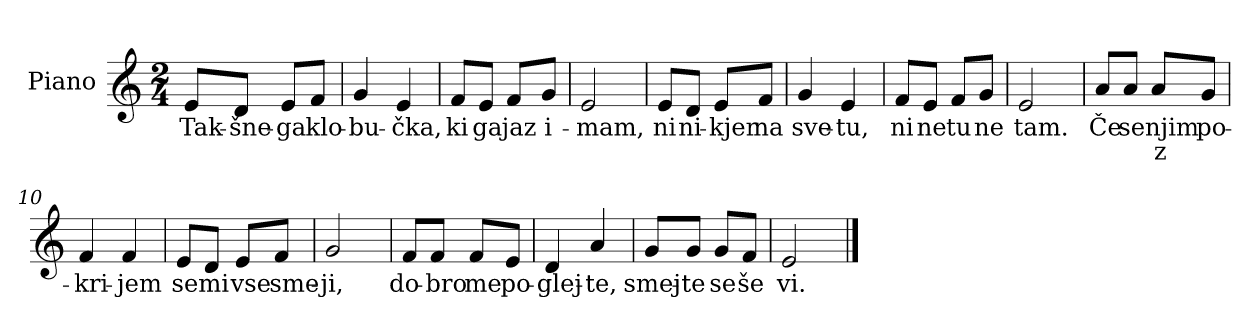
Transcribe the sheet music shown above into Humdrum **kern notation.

**kern	**text	**text
*part1	*part1	*part1
*staff1	*staff1	*staff1
*I"Piano	*	*
*I'Pno.	*	*
*clefG2	*	*
*k[]	*	*
*M2/4	*	*
=1	=1	=1
!	!LO:LY:b	!
8e/L	Tak-	.
!	!LO:LY:b	!
8d/J	-šne-	.
!	!LO:LY:b	!
8e/L	-ga	.
!	!LO:LY:b	!
8f/J	klo-	.
=2	=2	=2
!	!LO:LY:b	!
4g/	-bu-	.
!	!LO:LY:b	!
4e/	-čka,	.
=3	=3	=3
!	!LO:LY:b	!
8f/L	ki	.
!	!LO:LY:b	!
8e/J	ga	.
!	!LO:LY:b	!
8f/L	jaz	.
!	!LO:LY:b	!
8g/J	i-	.
=4	=4	=4
!	!LO:LY:b	!
2e/	-mam,	.
=5	=5	=5
!	!LO:LY:b	!
8e/L	ni	.
!	!LO:LY:b	!
8d/J	ni-	.
!	!LO:LY:b	!
8e/L	-kjer	.
!	!LO:LY:b	!
8f/J	na	.
=6	=6	=6
!	!LO:LY:b	!
4g/	sve-	.
!	!LO:LY:b	!
4e/	-tu,	.
!!LO:LB:g=z
=7	=7	=7
!	!LO:LY:b	!
8f/L	ni	.
!	!LO:LY:b	!
8e/J	ne	.
!	!LO:LY:b	!
8f/L	tu	.
!	!LO:LY:b	!
8g/J	ne	.
=8	=8	=8
!	!LO:LY:b	!
2e/	tam.	.
=9	=9	=9
!	!LO:LY:b	!
8a/L	Če	.
!	!LO:LY:b	!
8a/J	se	.
!	!LO:LY:b	!LO:LY:b
8a/L	njim	z
!	!LO:LY:b	!
8g/J	po-	.
=10	=10	=10
!	!LO:LY:b	!
4f/	-kri-	.
!	!LO:LY:b	!
4f/	-jem	.
=11	=11	=11
!	!LO:LY:b	!
8e/L	se	.
!	!LO:LY:b	!
8d/J	mi	.
!	!LO:LY:b	!
8e/L	vse	.
!	!LO:LY:b	!
8f/J	sme-	.
=12	=12	=12
!	!LO:LY:b	!
2g/	-ji,	.
=13	=13	=13
!	!LO:LY:b	!
8f/L	do-	.
!	!LO:LY:b	!
8f/J	-bro	.
!	!LO:LY:b	!
8f/L	me	.
!	!LO:LY:b	!
8e/J	po-	.
!!LO:LB:g=z
=14	=14	=14
!	!LO:LY:b	!
4d/	-glej-	.
!	!LO:LY:b	!
4a/	-te,	.
=15	=15	=15
!	!LO:LY:b	!
8g/L	smej-	.
!	!LO:LY:b	!
8g/J	-te	.
!	!LO:LY:b	!
8g/L	se	.
!	!LO:LY:b	!
8f/J	še	.
=16	=16	=16
!	!LO:LY:b	!
2e/	vi.	.
==	==	==
*-	*-	*-
